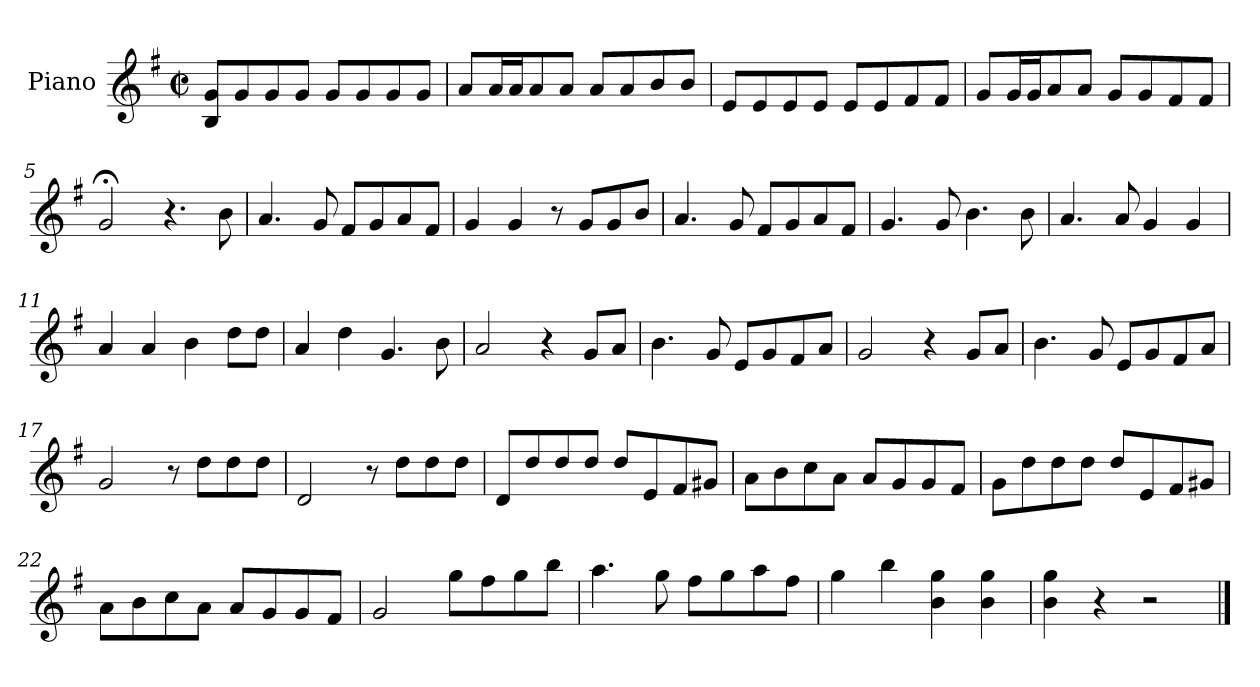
**kern
*part1
*staff1
*I"Piano
*I'Pno.
*clefG2
*k[f#]
*M2/2
*met(c|)
=1
8B/ 8g/L
8g/
8g/
8g/J
8g/L
8g/
8g/
8g/J
=2
8a/L
16a/L
16a/J
8a/
8a/J
8a/L
8a/
8b/
8b/J
=3
8e/L
8e/
8e/
8e/J
8e/L
8e/
8f#/
8f#/J
=4
8g/L
16g/L
16g/J
8a/
8a/J
8g/L
8g/
8f#/
8f#/J
=5
2g;</
4.r
8b\
!!LO:LB:g=z
=6
4.a/
8g/
8f#/L
8g/
8a/
8f#/J
!!LO:LB:g=z
=7
4g/
4g/
8r
8g/L
8g/
8b/J
=8
4.a/
8g/
8f#/L
8g/
8a/
8f#/J
=9
4.g/
8g/
4.b\
8b\
=10
4.a/
8a/
4g/
4g/
=11
4a/
4a/
4b\
8dd\L
8dd\J
=12
4a/
4dd\
4.g/
8b\
=13
2a/
4r
8g/L
8a/J
!!LO:LB:g=z
=14
4.b\
8g/
8e/L
8g/
8f#/
8a/J
!!LO:LB:g=z
=15
2g/
4r
8g/L
8a/J
=16
4.b\
8g/
8e/L
8g/
8f#/
8a/J
=17
2g/
8r
8dd\L
8dd\
8dd\J
=18
2d/
8r
8dd\L
8dd\
8dd\J
=19
8d/L
8dd/
8dd/
8dd/J
8dd/L
8e/
8f#/
8g#X/J
=20
8a\L
8b\
8cc\
8a\J
8a/L
8g/
8g/
8f#/J
!!LO:LB:g=z
=21
8g\L
8dd\
8dd\
8dd\J
8dd/L
8e/
8f#/
8g#X/J
!!LO:LB:g=z
=22
8a\L
8b\
8cc\
8a\J
8a/L
8g/
8g/
8f#/J
=23
2g/
8gg\L
8ff#\
8gg\
8bb\J
=24
4.aa\
8gg\
8ff#\L
8gg\
8aa\
8ff#\J
=25
4gg\
4bb\
4b\ 4gg\
4b\ 4gg\
=26
4b\ 4gg\
4r
2r
==
*-
